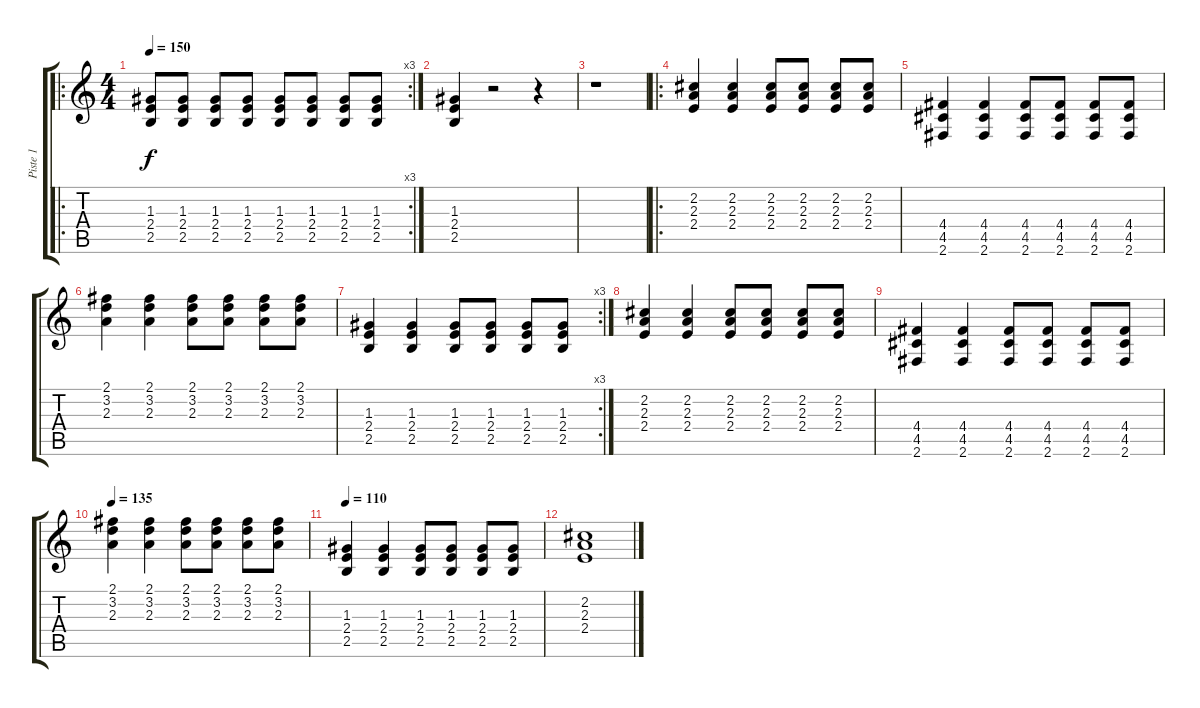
\track ("Piste 1" "Piste 1") {instrument distortionguitar}
\staff {score tabs}
\tuning (E4 B3 G3 D3 A2 E2) {hide}
\ro
\rc 3
\ts (4 4)
\tempo 150
\clef g2
\ks c
(1.3 2.4 2.5).8{dy f} (1.3 2.4 2.5).8 (1.3 2.4 2.5).8 (1.3 2.4 2.5).8 (1.3 2.4 2.5).8 (1.3 2.4 2.5).8 (1.3 2.4 2.5).8 (1.3 2.4 2.5).8 |
(1.3 2.4 2.5).4 r.2 r.4 |
r.1 |
\ro
(2.2 2.3 2.4).4 (2.2 2.3 2.4).4 (2.2 2.3 2.4).8 (2.2 2.3 2.4).8 (2.2 2.3 2.4).8 (2.2 2.3 2.4).8 |
(4.4 4.5 2.6).4 (4.4 4.5 2.6).4 (4.4 4.5 2.6).8 (4.4 4.5 2.6).8 (4.4 4.5 2.6).8 (4.4 4.5 2.6).8 |
(2.1 3.2 2.3).4 (2.1 3.2 2.3).4 (2.1 3.2 2.3).8 (2.1 3.2 2.3).8 (2.1 3.2 2.3).8 (2.1 3.2 2.3).8 |
\rc 3
(1.3 2.4 2.5).4 (1.3 2.4 2.5).4 (1.3 2.4 2.5).8 (1.3 2.4 2.5).8 (1.3 2.4 2.5).8 (1.3 2.4 2.5).8 |
(2.2 2.3 2.4).4 (2.2 2.3 2.4).4 (2.2 2.3 2.4).8 (2.2 2.3 2.4).8 (2.2 2.3 2.4).8 (2.2 2.3 2.4).8 |
(4.4 4.5 2.6).4 (4.4 4.5 2.6).4 (4.4 4.5 2.6).8 (4.4 4.5 2.6).8 (4.4 4.5 2.6).8 (4.4 4.5 2.6).8 |
\tempo 135
(2.1 3.2 2.3).4 (2.1 3.2 2.3).4 (2.1 3.2 2.3).8 (2.1 3.2 2.3).8 (2.1 3.2 2.3).8 (2.1 3.2 2.3).8 |
\tempo 110
(1.3 2.4 2.5).4 (1.3 2.4 2.5).4 (1.3 2.4 2.5).8 (1.3 2.4 2.5).8 (1.3 2.4 2.5).8 (1.3 2.4 2.5).8 |
(2.2 2.3 2.4).1
